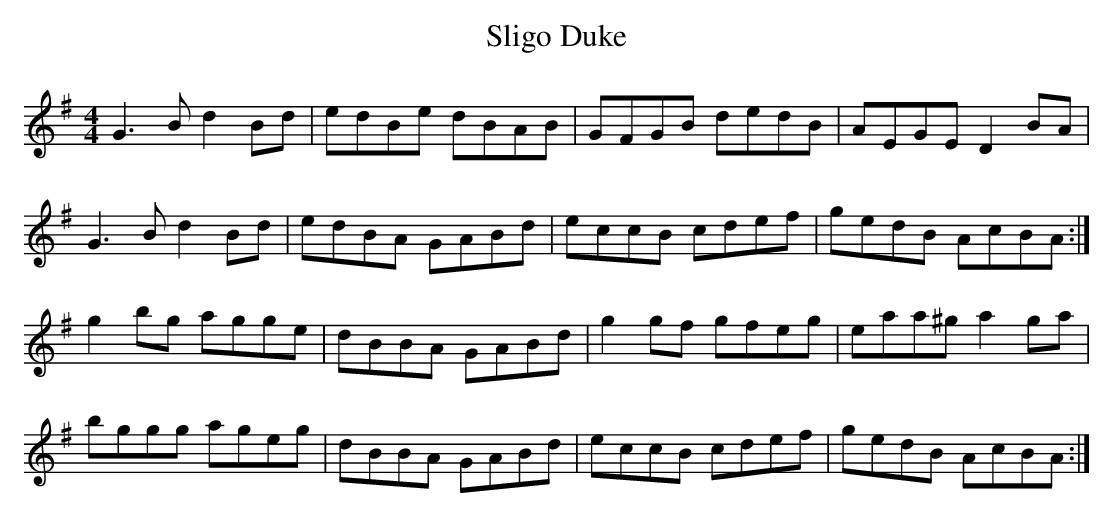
X:1
T: Sligo Duke
L: 1/8
M: 4/4
K: G
G3B d2 Bd | edBe dBAB | GFGB dedB | AEGE D2 BA |
G3B d2 Bd | edBA GABd | eccB cdef | gedB AcBA :|
g2 bg agge | dBBA GABd | g2 gf gfeg | eaa^g a2 ga |
bggg ageg | dBBA GABd |  eccB cdef | gedB AcBA :|
